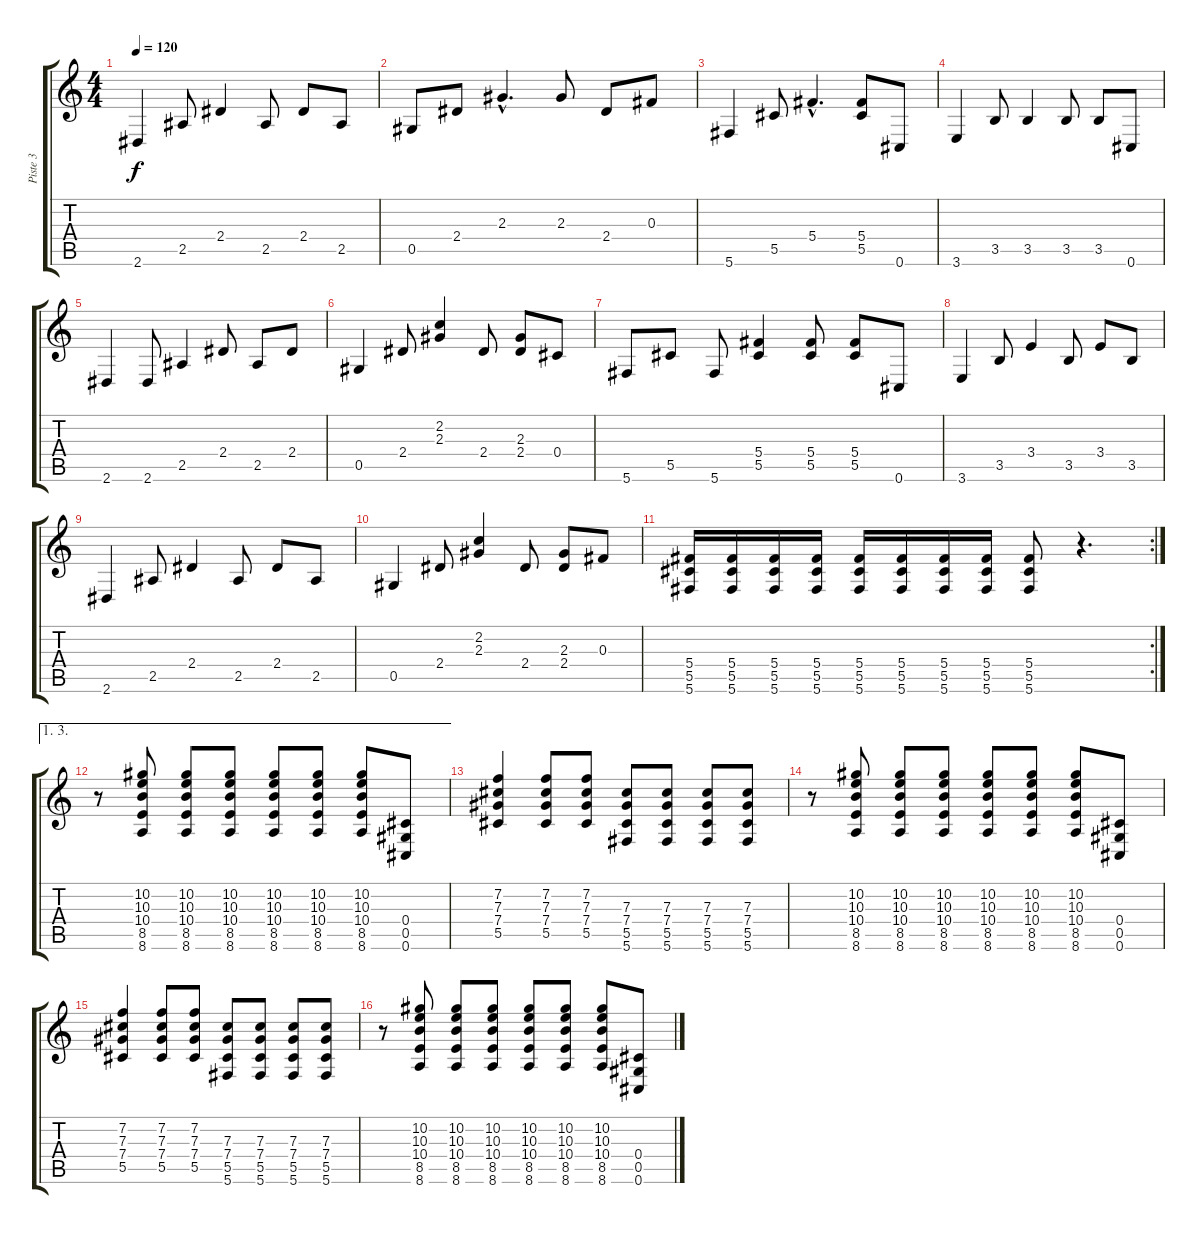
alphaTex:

\track ("Piste 3" "Piste 3") {instrument electricguitarclean}
\staff {score tabs}
\tuning (Eb4 Bb3 Gb3 Db3 Ab2 Db2) {hide}
\ts (4 4)
\tempo 120
\clef g2
\ks c
2.6.4{dy f} 2.5.8 2.4.4 2.5.8 2.4.8 2.5.8 |
0.5.8 2.4.8 2.3{hac}.4{d} 2.3.8 2.4.8 0.3.8 |
5.6.4 5.5.8 5.4{hac}.4{d} (5.4 5.5).8 0.6.8 |
3.6.4 3.5.8 3.5.4 3.5.8 3.5.8 0.6.8 |
2.6.4 2.6.8 2.5.4 2.4.8 2.5.8 2.4.8 |
0.5.4 2.4.8 (2.2 2.3).4 2.4.8 (2.3 2.4).8 0.4.8 |
5.6.8 5.5.8 5.6.8 (5.4 5.5).4 (5.4 5.5).8 (5.4 5.5).8 0.6.8 |
3.6.4 3.5.8 3.4.4 3.5.8 3.4.8 3.5.8 |
2.6.4 2.5.8 2.4.4 2.5.8 2.4.8 2.5.8 |
0.5.4 2.4.8 (2.2 2.3).4 2.4.8 (2.3 2.4).8 0.3.8 |
\rc 2
(5.4 5.5 5.6).16 (5.4 5.5 5.6).16 (5.4 5.5 5.6).16 (5.4 5.5 5.6).16 (5.4 5.5 5.6).16 (5.4 5.5 5.6).16 (5.4 5.5 5.6).16 (5.4 5.5 5.6).16 (5.4 5.5 5.6).8 r.4{d} |
\ae (1 3)
r.8 (10.2 10.3 10.4 8.5 8.6).8 (10.2 10.3 10.4 8.5 8.6).8 (10.2 10.3 10.4 8.5 8.6).8 (10.2 10.3 10.4 8.5 8.6).8 (10.2 10.3 10.4 8.5 8.6).8 (10.2 10.3 10.4 8.5 8.6).8 (0.4 0.5 0.6).8 |
(7.2 7.3 7.4 5.5).4 (7.2 7.3 7.4 5.5).8 (7.2 7.3 7.4 5.5).8 (7.3 7.4 5.5 5.6).8 (7.3 7.4 5.5 5.6).8 (7.3 7.4 5.5 5.6).8 (7.3 7.4 5.5 5.6).8 |
r.8 (10.2 10.3 10.4 8.5 8.6).8 (10.2 10.3 10.4 8.5 8.6).8 (10.2 10.3 10.4 8.5 8.6).8 (10.2 10.3 10.4 8.5 8.6).8 (10.2 10.3 10.4 8.5 8.6).8 (10.2 10.3 10.4 8.5 8.6).8 (0.4 0.5 0.6).8 |
(7.2 7.3 7.4 5.5).4 (7.2 7.3 7.4 5.5).8 (7.2 7.3 7.4 5.5).8 (7.3 7.4 5.5 5.6).8 (7.3 7.4 5.5 5.6).8 (7.3 7.4 5.5 5.6).8 (7.3 7.4 5.5 5.6).8 |
r.8 (10.2 10.3 10.4 8.5 8.6).8 (10.2 10.3 10.4 8.5 8.6).8 (10.2 10.3 10.4 8.5 8.6).8 (10.2 10.3 10.4 8.5 8.6).8 (10.2 10.3 10.4 8.5 8.6).8 (10.2 10.3 10.4 8.5 8.6).8 (0.4 0.5 0.6).8
